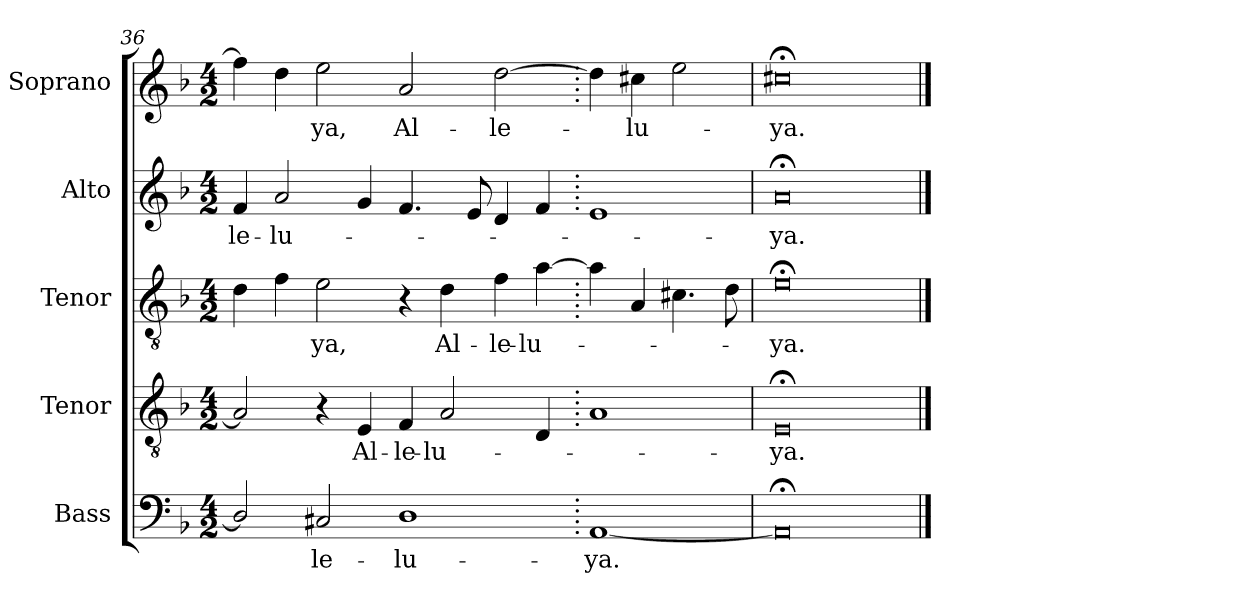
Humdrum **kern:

**kern	**text	**kern	**text	**kern	**text	**kern	**text	**kern	**text
*part5	*part5	*part4	*part4	*part3	*part3	*part2	*part2	*part1	*part1
*staff5	*staff5	*staff4	*staff4	*staff3	*staff3	*staff2	*staff2	*staff1	*staff1
*I"Bass	*	*I"Tenor	*	*I"Tenor	*	*I"Alto	*	*I"Soprano	*
*I'B.	*	*I'T.	*	*I'T.	*	*I'A.	*	*I'S.	*
*clefF4	*	*clefGv2	*	*clefGv2	*	*clefG2	*	*clefG2	*
*	*	*ITrd7c12	*	*ITrd7c12	*	*	*	*	*
*k[b-]	*	*k[b-]	*	*k[b-]	*	*k[b-]	*	*k[b-]	*
*F:	*	*F:	*	*F:	*	*F:	*	*F:	*
*M4/2	*	*M4/2	*	*M4/2	*	*M4/2	*	*M4/2	*
=36	=36	=36	=36	=36	=36	=36	=36	=36	=36
!	!	!	!	!	!	!	!LO:LY:b:color=#000000	!	!
2Di/]	.	2AAi/]	.	4Di\	.	4fi/	-le-	4ffi\]	.
!	!	!	!	!	!	!	!LO:LY:b:color=#000000	!	!
.	.	.	.	4Fi\	.	2ai/	-lu-	4ddi\	.
!	!LO:LY:b:color=#000000	!	!	!	!	!	!	!	!
!	!	!	!	!	!LO:LY:b:color=#000000	!	!	!	!
!	!	!	!	!	!	!	!	!	!LO:LY:b:color=#000000
2C#Xi/	-le-	4r	.	2Ei\	-ya,	.	.	2eei\	-ya,
!	!	!	!LO:LY:b:color=#000000	!	!	!	!	!	!
.	.	4EEi/	Al-	.	.	4gi/	.	.	.
!	!LO:LY:b:color=#000000	!	!	!	!	!	!	!	!
!	!	!	!LO:LY:b:color=#000000	!	!	!	!	!	!
!	!	!	!	!	!	!	!	!	!LO:LY:b:color=#000000
1Di	-lu-	4FFi/	-le-	4r	.	4.fi/	.	2ai/	Al-
!	!	!	!LO:LY:b:color=#000000	!	!	!	!	!	!
!	!	!	!	!	!LO:LY:b:color=#000000	!	!	!	!
.	.	2AAi/	-lu-	4Di\	Al-	.	.	.	.
.	.	.	.	.	.	8ei/	.	.	.
!	!	!	!	!	!LO:LY:b:color=#000000	!	!	!	!
!	!	!	!	!	!	!	!	!	!LO:LY:b:color=#000000
.	.	.	.	4Fi\	-le-	4di/	.	[2ddi\	-le-
!	!	!	!	!	!LO:LY:b:color=#000000	!	!	!	!
.	.	4DDi/	.	[4Ai\	-lu-	4fi/	.	.	.
=37.	=37.	=37.	=37.	=37.	=37.	=37.	=37.	=37.	=37.
!	!LO:LY:b:color=#000000	!	!	!	!	!	!	!	!
[1AAi	-ya.	1AAi	.	4Ai\]	.	1ei	.	4ddi\]	.
!	!	!	!	!	!	!	!	!	!LO:LY:b:color=#000000
.	.	.	.	4AAi/	.	.	.	4cc#Xi\	-lu-
.	.	.	.	4.C#Xi\	.	.	.	2eei\	.
.	.	.	.	8Di\	.	.	.	.	.
=38	=38	=38	=38	=38	=38	=38	=38	=38	=38
!	!	!	!LO:LY:b:color=#000000	!	!	!	!	!	!
!	!	!	!	!	!LO:LY:b:color=#000000	!	!	!	!
!	!	!	!	!	!	!	!LO:LY:b:color=#000000	!	!
!	!	!	!	!	!	!	!	!	!LO:LY:b:color=#000000
0AA;i]	.	0EE;i	-ya.	0E;i	-ya.	0a;i	-ya.	0cc#X;i	-ya.
==	==	==	==	==	==	==	==	==	==
*-	*-	*-	*-	*-	*-	*-	*-	*-	*-
